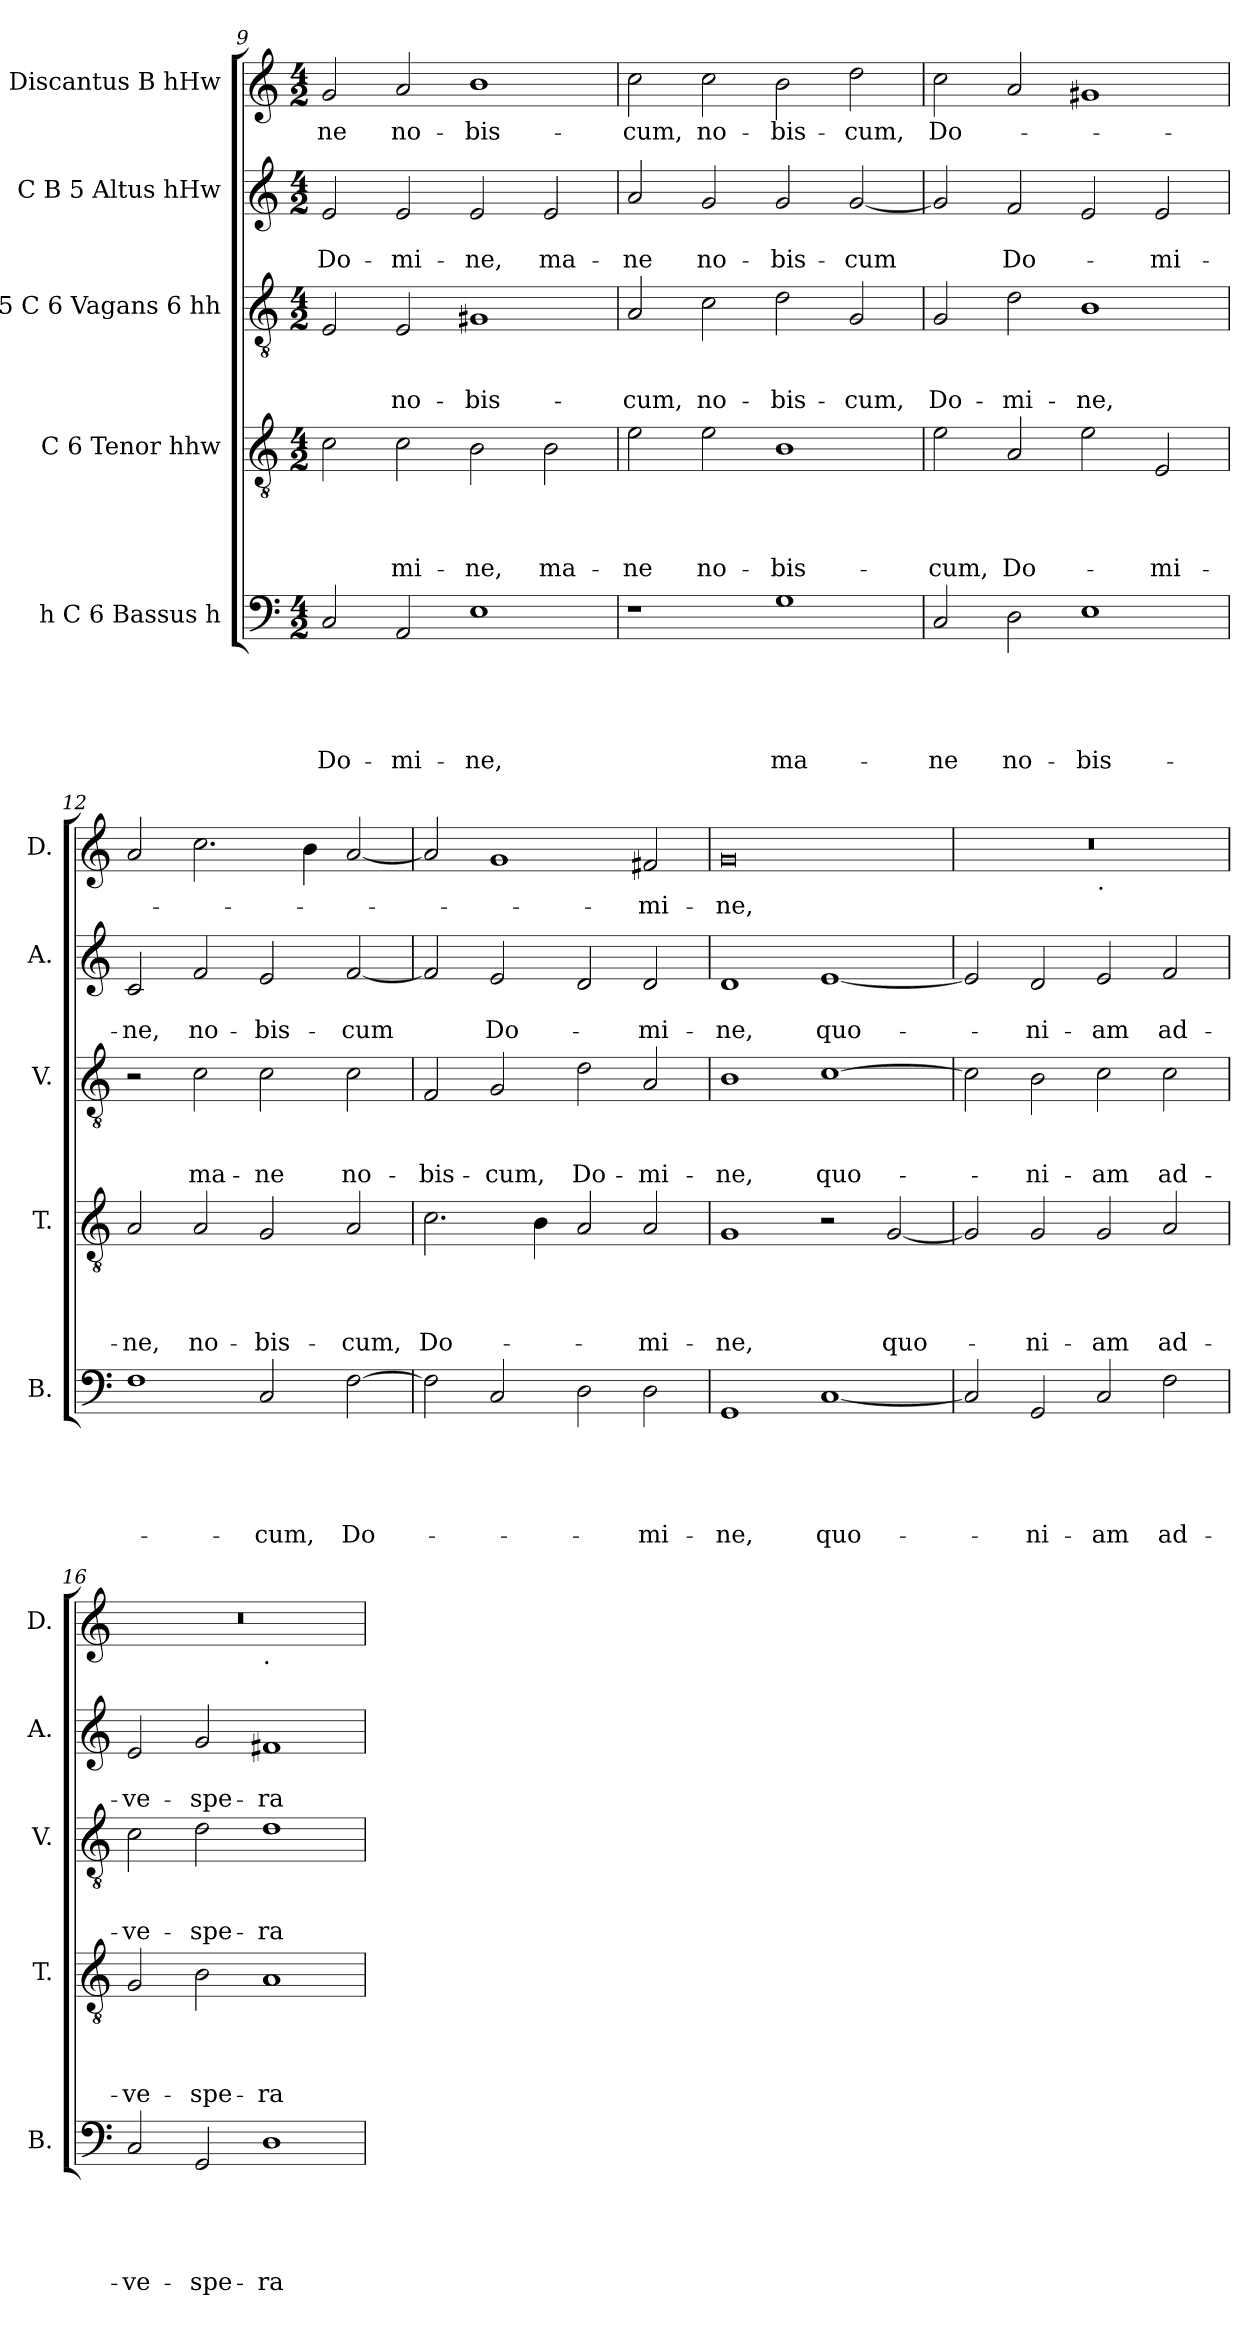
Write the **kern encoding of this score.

**kern	**text	**text	**text	**text	**text	**kern	**text	**text	**text	**text	**kern	**text	**text	**text	**kern	**text	**text	**kern	**text
*part5	*part5	*part5	*part5	*part5	*part5	*part4	*part4	*part4	*part4	*part4	*part3	*part3	*part3	*part3	*part2	*part2	*part2	*part1	*part1
*staff5	*staff5	*staff5	*staff5	*staff5	*staff5	*staff4	*staff4	*staff4	*staff4	*staff4	*staff3	*staff3	*staff3	*staff3	*staff2	*staff2	*staff2	*staff1	*staff1
*I"h C 6 Bassus h	*	*	*	*	*	*I"C 6 Tenor hhw	*	*	*	*	*I"5 C 6 Vagans 6 hh	*	*	*	*I"C B 5 Altus hHw	*	*	*I"C Discantus B hHw	*
*I'B.	*	*	*	*	*	*I'T.	*	*	*	*	*I'V.	*	*	*	*I'A.	*	*	*I'D.	*
*clefF4	*	*	*	*	*	*clefGv2	*	*	*	*	*clefGv2	*	*	*	*clefG2	*	*	*clefG2	*
*k[]	*	*	*	*	*	*k[]	*	*	*	*	*k[]	*	*	*	*k[]	*	*	*k[]	*
*C:	*	*	*	*	*	*C:	*	*	*	*	*C:	*	*	*	*C:	*	*	*C:	*
*M4/2	*	*	*	*	*	*M4/2	*	*	*	*	*M4/2	*	*	*	*M4/2	*	*	*M4/2	*
=9	=9	=9	=9	=9	=9	=9	=9	=9	=9	=9	=9	=9	=9	=9	=9	=9	=9	=9	=9
!	!	!	!	!	!LO:LY:b	!	!	!	!	!	!	!	!	!	!	!	!LO:LY:b	!	!LO:LY:b
2C/	.	.	.	.	Do-	2c\	.	.	.	.	2E/	.	.	.	2e/	.	Do-	2g/	-ne
!	!	!	!	!	!LO:LY:b	!	!	!	!	!LO:LY:b	!	!	!	!LO:LY:b	!	!	!LO:LY:b	!	!LO:LY:b
2AA/	.	.	.	.	-mi-	2c\	.	.	.	-mi-	2E/	.	.	-no-	2e/	.	-mi-	2a/	no-
!	!	!	!	!	!LO:LY:b	!	!	!	!	!LO:LY:b	!	!	!	!LO:LY:b	!	!	!LO:LY:b	!	!LO:LY:b
1E	.	.	.	.	-ne,	2B\	.	.	.	-ne,	1G#X	.	.	-bis-	2e/	.	-ne,	1b	-bis-
!	!	!	!	!	!	!	!	!	!	!LO:LY:b	!	!	!	!	!	!	!LO:LY:b	!	!
.	.	.	.	.	.	2B\	.	.	.	ma-	.	.	.	.	2e/	.	ma-	.	.
!!LO:LB:g=z
=10	=10	=10	=10	=10	=10	=10	=10	=10	=10	=10	=10	=10	=10	=10	=10	=10	=10	=10	=10
!	!	!	!	!	!	!	!	!	!	!LO:LY:b	!	!	!	!LO:LY:b	!	!	!LO:LY:b	!	!LO:LY:b
1r	.	.	.	.	.	2e\	.	.	.	-ne	2A/	.	.	-cum,	2a/	.	-ne	2cc\	-cum,
!	!	!	!	!	!	!	!	!	!	!LO:LY:b	!	!	!	!LO:LY:b	!	!	!LO:LY:b	!	!LO:LY:b
.	.	.	.	.	.	2e\	.	.	.	no-	2c\	.	.	no-	2g/	.	no-	2cc\	no-
!	!	!	!	!	!LO:LY:b	!	!	!	!	!LO:LY:b	!	!	!	!LO:LY:b	!	!	!LO:LY:b	!	!LO:LY:b
1G	.	.	.	.	ma-	1B	.	.	.	-bis-	2d\	.	.	-bis-	2g/	.	-bis-	2b\	-bis-
!	!	!	!	!	!	!	!	!	!	!	!	!	!	!LO:LY:b	!	!	!LO:LY:b	!	!LO:LY:b
.	.	.	.	.	.	.	.	.	.	.	2G/	.	.	-cum,	[<2g/	.	-cum	2dd\	-cum,
=11	=11	=11	=11	=11	=11	=11	=11	=11	=11	=11	=11	=11	=11	=11	=11	=11	=11	=11	=11
!	!	!	!	!	!LO:LY:b	!	!	!	!	!LO:LY:b	!	!	!	!LO:LY:b	!	!	!	!	!LO:LY:b
2C/	.	.	.	.	-ne	2e\	.	.	.	-cum,	2G/	.	.	Do-	2g/]	.	.	2cc\	Do-
!	!	!	!	!	!LO:LY:b	!	!	!	!	!LO:LY:b	!	!	!	!LO:LY:b	!	!	!LO:LY:b	!	!
2D\	.	.	.	.	no-	2A/	.	.	.	Do-	2d\	.	.	-mi-	2f/	.	Do-	2a/	.
!	!	!	!	!	!LO:LY:b	!	!	!	!	!	!	!	!	!LO:LY:b	!	!	!	!	!
1E	.	.	.	.	-bis-	2e\	.	.	.	.	1B	.	.	-ne,	2e/	.	.	1g#X	.
!	!	!	!	!	!	!	!	!	!	!LO:LY:b	!	!	!	!	!	!	!LO:LY:b	!	!
.	.	.	.	.	.	2E/	.	.	.	-mi-	.	.	.	.	2e/	.	-mi-	.	.
=12	=12	=12	=12	=12	=12	=12	=12	=12	=12	=12	=12	=12	=12	=12	=12	=12	=12	=12	=12
!	!	!	!	!	!	!	!	!	!	!LO:LY:b	!	!	!	!	!	!	!LO:LY:b	!	!
1F	.	.	.	.	.	2A/	.	.	.	-ne,	2r	.	.	.	2c/	.	-ne,	2a/	.
!	!	!	!	!	!	!	!	!	!	!LO:LY:b	!	!	!	!LO:LY:b	!	!	!LO:LY:b	!	!
.	.	.	.	.	.	2A/	.	.	.	no-	2c\	.	.	ma-	2f/	.	no-	2.cc\	.
!	!	!	!	!	!LO:LY:b	!	!	!	!	!LO:LY:b	!	!	!	!LO:LY:b	!	!	!LO:LY:b	!	!
2C/	.	.	.	.	-cum,	2G/	.	.	.	-bis-	2c\	.	.	-ne	2e/	.	-bis-	.	.
.	.	.	.	.	.	.	.	.	.	.	.	.	.	.	.	.	.	4b\	.
!	!	!	!	!	!LO:LY:b	!	!	!	!	!LO:LY:b	!	!	!	!LO:LY:b	!	!	!LO:LY:b	!	!
[>2F\	.	.	.	.	Do-	2A/	.	.	.	-cum,	2c\	.	.	no-	[<2f/	.	-cum	[<2a/	.
=13	=13	=13	=13	=13	=13	=13	=13	=13	=13	=13	=13	=13	=13	=13	=13	=13	=13	=13	=13
!	!	!	!	!	!	!	!	!	!	!LO:LY:b	!	!	!	!LO:LY:b	!	!	!	!	!
2F\]	.	.	.	.	.	2.c\	.	.	.	Do-	2F/	.	.	-bis-	2f/]	.	.	2a/]	.
!	!	!	!	!	!	!	!	!	!	!	!	!	!	!LO:LY:b	!	!	!LO:LY:b	!	!
2C/	.	.	.	.	.	.	.	.	.	.	2G/	.	.	-cum,	2e/	.	Do-	1g	.
.	.	.	.	.	.	4B\	.	.	.	.	.	.	.	.	.	.	.	.	.
!	!	!	!	!	!	!	!	!	!	!	!	!	!	!LO:LY:b	!	!	!	!	!
2D\	.	.	.	.	.	2A/	.	.	.	.	2d\	.	.	Do-	2d/	.	.	.	.
!	!	!	!	!	!LO:LY:b	!	!	!	!	!LO:LY:b	!	!	!	!LO:LY:b	!	!	!LO:LY:b	!	!LO:LY:b
2D\	.	.	.	.	-mi-	2A/	.	.	.	-mi-	2A/	.	.	-mi-	2d/	.	-mi-	2f#/	-mi-
=14	=14	=14	=14	=14	=14	=14	=14	=14	=14	=14	=14	=14	=14	=14	=14	=14	=14	=14	=14
!	!	!	!	!	!LO:LY:b	!	!	!	!	!LO:LY:b	!	!	!	!LO:LY:b	!	!	!LO:LY:b	!	!LO:LY:b
1GG	.	.	.	.	-ne,	1G	.	.	.	-ne,	1B	.	.	-ne,	1d	.	-ne,	0g	-ne,
!	!	!	!	!	!LO:LY:b	!	!	!	!	!	!	!	!	!LO:LY:b	!	!	!LO:LY:b	!	!
[>1C	.	.	.	.	quo-	2r	.	.	.	.	[>1c	.	.	quo-	[>1e	.	quo-	.	.
!	!	!	!	!	!	!	!	!	!	!LO:LY:b	!	!	!	!	!	!	!	!	!
.	.	.	.	.	.	[>2G/	.	.	.	quo-	.	.	.	.	.	.	.	.	.
!!LO:PB:g=z
=15	=15	=15	=15	=15	=15	=15	=15	=15	=15	=15	=15	=15	=15	=15	=15	=15	=15	=15	=15
*	*	*	*	*	*	*	*	*	*	*	*	*	*	*	*	*	*	*^	*
2C/]	.	.	.	.	.	2G/]	.	.	.	.	2c\]	.	.	.	2e/]	.	.	0r	1ryy	.
!	!	!	!	!	!LO:LY:b	!	!	!	!	!LO:LY:b	!	!	!	!LO:LY:b	!	!	!LO:LY:b	!	!	!
2GG/	.	.	.	.	-ni-	2G/	.	.	.	-ni-	2B\	.	.	-ni-	2d/	.	-ni-	.	.	.
!	!	!	!	!	!	!	!	!	!	!	!	!	!	!	!	!	!	!	!LO:TX:b:t=.	!
!	!	!	!	!	!LO:LY:b	!	!	!	!	!LO:LY:b	!	!	!	!LO:LY:b	!	!	!LO:LY:b	!	!	!
2C/	.	.	.	.	-am	2G/	.	.	.	-am	2c\	.	.	-am	2e/	.	-am	.	1ryy	.
!	!	!	!	!	!LO:LY:b	!	!	!	!	!LO:LY:b	!	!	!	!LO:LY:b	!	!	!LO:LY:b	!	!	!
2F\	.	.	.	.	ad-	2A/	.	.	.	ad-	2c\	.	.	ad-	2f/	.	ad-	.	.	.
=16	=16	=16	=16	=16	=16	=16	=16	=16	=16	=16	=16	=16	=16	=16	=16	=16	=16	=16	=16	=16
!	!	!	!	!	!LO:LY:b	!	!	!	!	!LO:LY:b	!	!	!	!LO:LY:b	!	!	!LO:LY:b	!	!	!
2C/	.	.	.	.	-ve-	2G/	.	.	.	-ve-	2c\	.	.	-ve-	2e/	.	-ve-	0r	1ryy	.
!	!	!	!	!	!LO:LY:b	!	!	!	!	!LO:LY:b	!	!	!	!LO:LY:b	!	!	!LO:LY:b	!	!	!
2GG/	.	.	.	.	-spe-	2B\	.	.	.	-spe-	2d\	.	.	-spe-	2g/	.	-spe-	.	.	.
!	!	!	!	!	!	!	!	!	!	!	!	!	!	!	!	!	!	!	!LO:TX:b:t=.	!
!	!	!	!	!	!LO:LY:b	!	!	!	!	!LO:LY:b	!	!	!	!LO:LY:b	!	!	!LO:LY:b	!	!	!
1D	.	.	.	.	-ra-	1A	.	.	.	-ra-	1d	.	.	-ra-	1f#X	.	-ra-	.	1ryy	.
*	*	*	*	*	*	*	*	*	*	*	*	*	*	*	*	*	*	*v	*v	*
=	=	=	=	=	=	=	=	=	=	=	=	=	=	=	=	=	=	=	=
*-	*-	*-	*-	*-	*-	*-	*-	*-	*-	*-	*-	*-	*-	*-	*-	*-	*-	*-	*-
